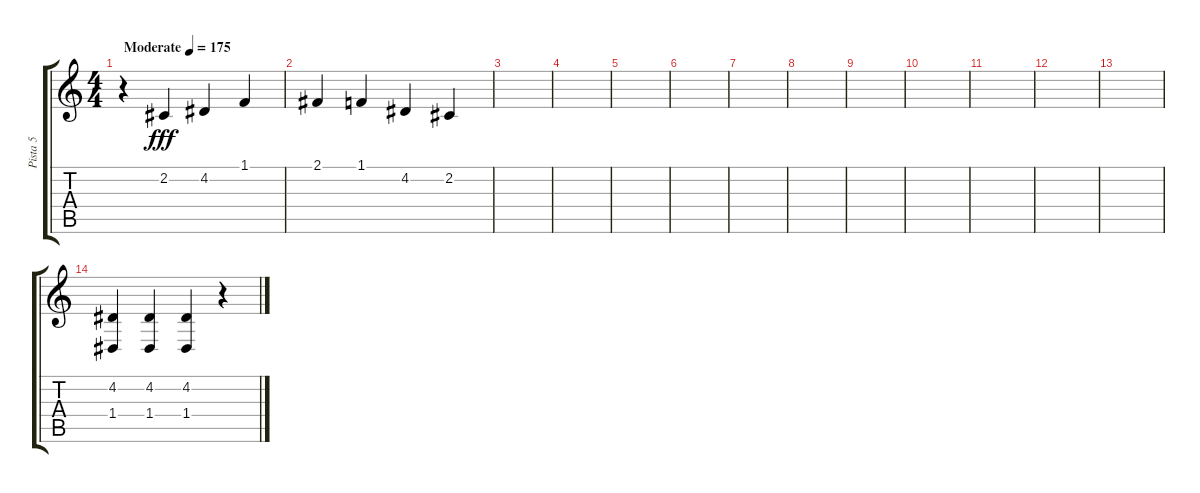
\track ("Pista 5" "Pista 5") {instrument tenorsax}
\staff {score tabs}
\tuning (E4 B3 G3 D3 A2 E2) {hide}
\ts (4 4)
\tempo (175 "Moderate")
\clef g2
\ks c
r.4{dy fff instrument voiceoohs} 2.2.4 4.2.4 1.1.4 |
2.1.4 1.1.4 4.2.4 2.2.4 |
|
|
|
|
|
|
|
|
|
|
|
(4.2 1.4).4 (4.2 1.4).4 (4.2 1.4).4 r.4
